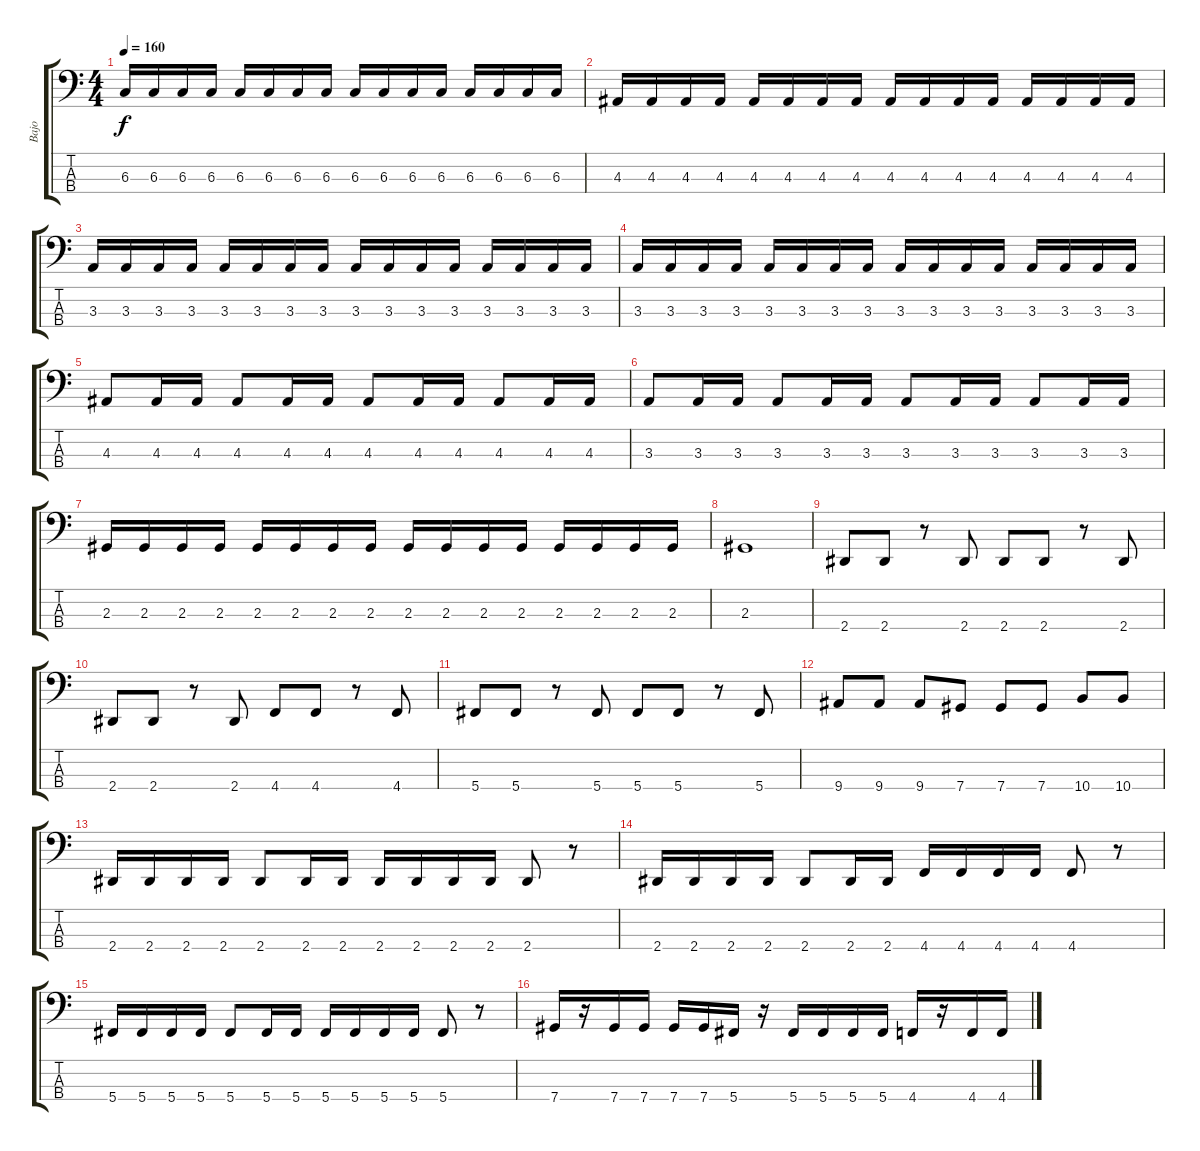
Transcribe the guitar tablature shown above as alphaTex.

\track ("Bajo" "Bajo") {instrument electricbasspick}
\staff {score tabs}
\tuning (E2 B1 Gb1 Db1) {hide}
\ts (4 4)
\tempo 160
\clef f4
\ks c
6.3.16{dy f} 6.3.16 6.3.16 6.3.16 6.3.16 6.3.16 6.3.16 6.3.16 6.3.16 6.3.16 6.3.16 6.3.16 6.3.16 6.3.16 6.3.16 6.3.16 |
4.3.16 4.3.16 4.3.16 4.3.16 4.3.16 4.3.16 4.3.16 4.3.16 4.3.16 4.3.16 4.3.16 4.3.16 4.3.16 4.3.16 4.3.16 4.3.16 |
3.3.16 3.3.16 3.3.16 3.3.16 3.3.16 3.3.16 3.3.16 3.3.16 3.3.16 3.3.16 3.3.16 3.3.16 3.3.16 3.3.16 3.3.16 3.3.16 |
3.3.16 3.3.16 3.3.16 3.3.16 3.3.16 3.3.16 3.3.16 3.3.16 3.3.16 3.3.16 3.3.16 3.3.16 3.3.16 3.3.16 3.3.16 3.3.16 |
4.3.8 4.3.16 4.3.16 4.3.8 4.3.16 4.3.16 4.3.8 4.3.16 4.3.16 4.3.8 4.3.16 4.3.16 |
3.3.8 3.3.16 3.3.16 3.3.8 3.3.16 3.3.16 3.3.8 3.3.16 3.3.16 3.3.8 3.3.16 3.3.16 |
2.3.16 2.3.16 2.3.16 2.3.16 2.3.16 2.3.16 2.3.16 2.3.16 2.3.16 2.3.16 2.3.16 2.3.16 2.3.16 2.3.16 2.3.16 2.3.16 |
2.3.1 |
2.4.8 2.4.8 r.8 2.4.8 2.4.8 2.4.8 r.8 2.4.8 |
2.4.8 2.4.8 r.8 2.4.8 4.4.8 4.4.8 r.8 4.4.8 |
5.4.8 5.4.8 r.8 5.4.8 5.4.8 5.4.8 r.8 5.4.8 |
9.4.8 9.4.8 9.4.8 7.4.8 7.4.8 7.4.8 10.4.8 10.4.8 |
2.4.16 2.4.16 2.4.16 2.4.16 2.4.8 2.4.16 2.4.16 2.4.16 2.4.16 2.4.16 2.4.16 2.4.8 r.8 |
2.4.16 2.4.16 2.4.16 2.4.16 2.4.8 2.4.16 2.4.16 4.4.16 4.4.16 4.4.16 4.4.16 4.4.8 r.8 |
5.4.16 5.4.16 5.4.16 5.4.16 5.4.8 5.4.16 5.4.16 5.4.16 5.4.16 5.4.16 5.4.16 5.4.8 r.8 |
7.4.16 r.16 7.4.16 7.4.16 7.4.16 7.4.16 5.4.16 r.16 5.4.16 5.4.16 5.4.16 5.4.16 4.4.16 r.16 4.4.16 4.4.16
